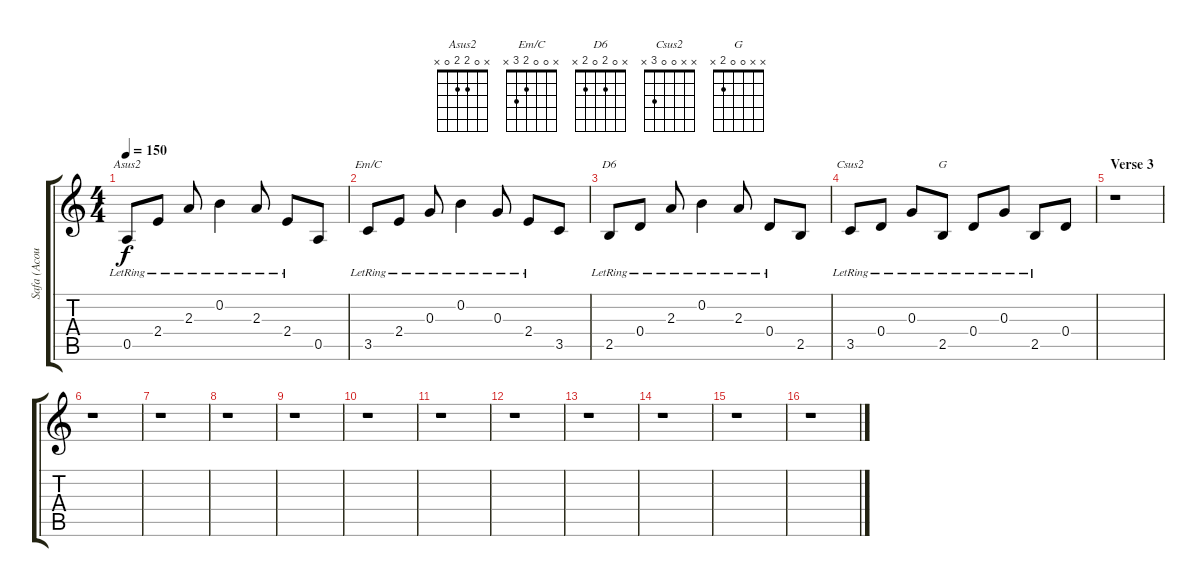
\track ("Safa (Acoustic)" "Safa (Acou") {instrument acousticguitarsteel}
\staff {score tabs}
\tuning (E4 B3 G3 D3 A2 E2) {hide}
\chord ("Asus2" x 0 2 2 0 x)
\chord ("Em/C" x 0 0 2 3 x)
\chord ("D6" x 0 2 0 2 x)
\chord ("Csus2" x x 0 0 3 x)
\chord ("G" x x 0 0 2 x)
\ts (4 4)
\tempo 150
\clef g2
\ks c
0.5{lr}.8{ch "Asus2" dy f} 2.4{lr}.8 2.3{lr}.8 0.2{lr}.4 2.3{lr}.8 2.4{lr}.8 0.5.8 |
3.5{lr}.8{ch "Em/C"} 2.4{lr}.8 0.3{lr}.8 0.2{lr}.4 0.3{lr}.8 2.4{lr}.8 3.5.8 |
2.5{lr}.8{ch "D6"} 0.4{lr}.8 2.3{lr}.8 0.2{lr}.4 2.3{lr}.8 0.4{lr}.8 2.5.8 |
3.5{lr}.8{ch "Csus2"} 0.4{lr}.8 0.3{lr}.8 2.5{lr}.8{ch "G"} 0.4{lr}.8 0.3{lr}.8 2.5{lr}.8 0.4.8 |
\section ("" "Verse 3")
r.1 |
r.1 |
r.1 |
r.1 |
r.1 |
r.1 |
r.1 |
r.1 |
r.1 |
r.1 |
r.1 |
r.1
